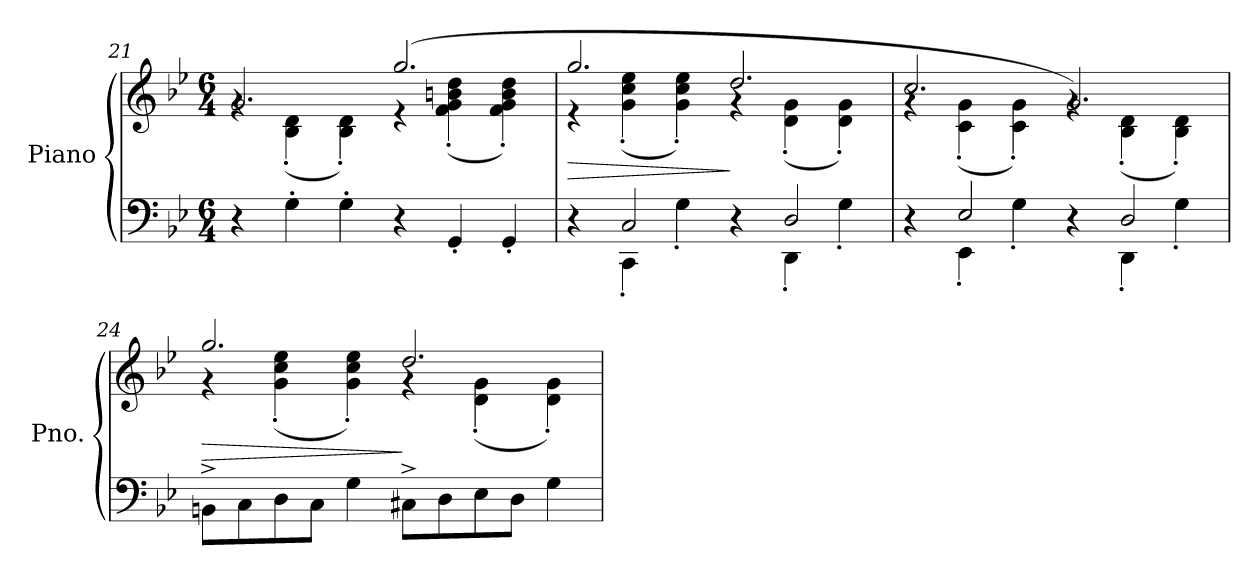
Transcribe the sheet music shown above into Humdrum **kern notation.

**kern	**kern	**dynam
*part1	*part1	*part1
*staff2	*staff1	*staff1/2
*I"Piano	*	*
*I'Pno.	*	*
*clefF4	*clefG2	*
*k[b-e-]	*k[b-e-]	*
*M6/4	*M6/4	*
=21	=21	=21
*	*^	*
4r	2.g/	4rg	.
4G'\	.	(>4B-\' 4d\'	.
4G'\	.	4B-\' 4d\')	.
4r	(>2.gg/	4re	.
4GG'/	.	(<4f\' 4g\' 4bn\' 4dd\'	.
4GG'/	.	4f\' 4g\' 4b\' 4dd\')	.
=22	=22	=22	=22
*^	*	*	*
!	!	!	!	!LO:HP:b
4r	4ryy	2.gg/	4re	>
2C/	4CC'\	.	(<4g\' 4cc\' 4ee-\'	.
.	4G'\	.	4g\' 4cc\' 4ee-\')	.
4r	4ryy	2.dd/	4rg	]
2D/	4DD'\	.	(<4d\' 4g\'	.
.	4G'\	.	4d\' 4g\')	.
=23	=23	=23	=23	=23
4r	4ryy	2.cc/	4rg	.
2E-/	4EE-'\	.	(<4c\' 4g\'	.
.	4G'\	.	4c\' 4g\')	.
4r	4ryy	2.g/)	4rg	.
2D/	4DD'\	.	(<4B-\' 4d\'	.
.	4G'\	.	4B-\' 4d\')	.
=24	=24	=24	=24	=24
!	!	!	!	!LO:HP:b
*v	*v	*	*	*
8BBn^\L	2.gg/	4rg	>
8C\	.	.	.
8D\	.	(<4g\' 4cc\' 4ee-\'	.
8C\J	.	.	.
4G\	.	4g\' 4cc\' 4ee-\')	.
8C#X^\L	2.dd/	4rg	]
8D\	.	.	.
8E-\	.	(<4d\' 4g\'	.
8D\J	.	.	.
4G\	.	4d\' 4g\')	.
*	*v	*v	*
=	=	=
*-	*-	*-
